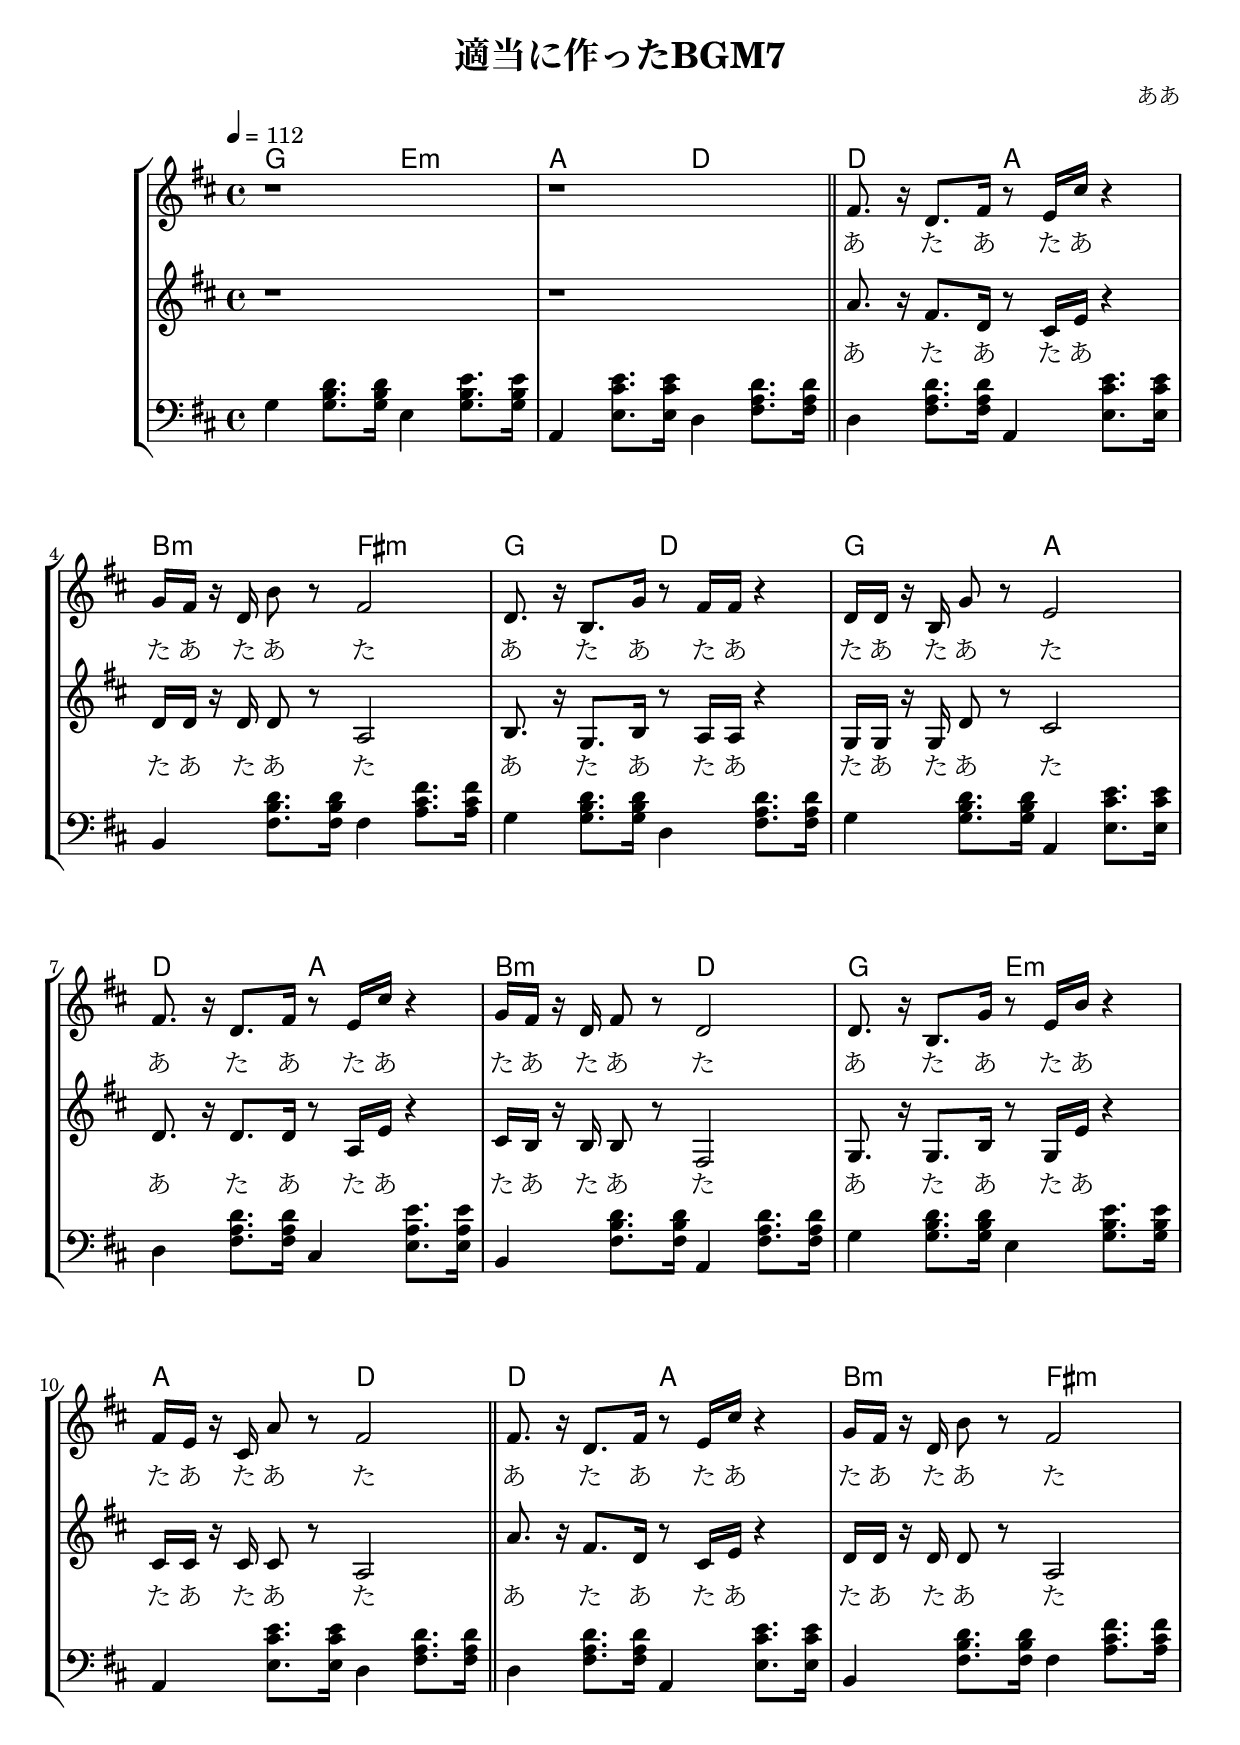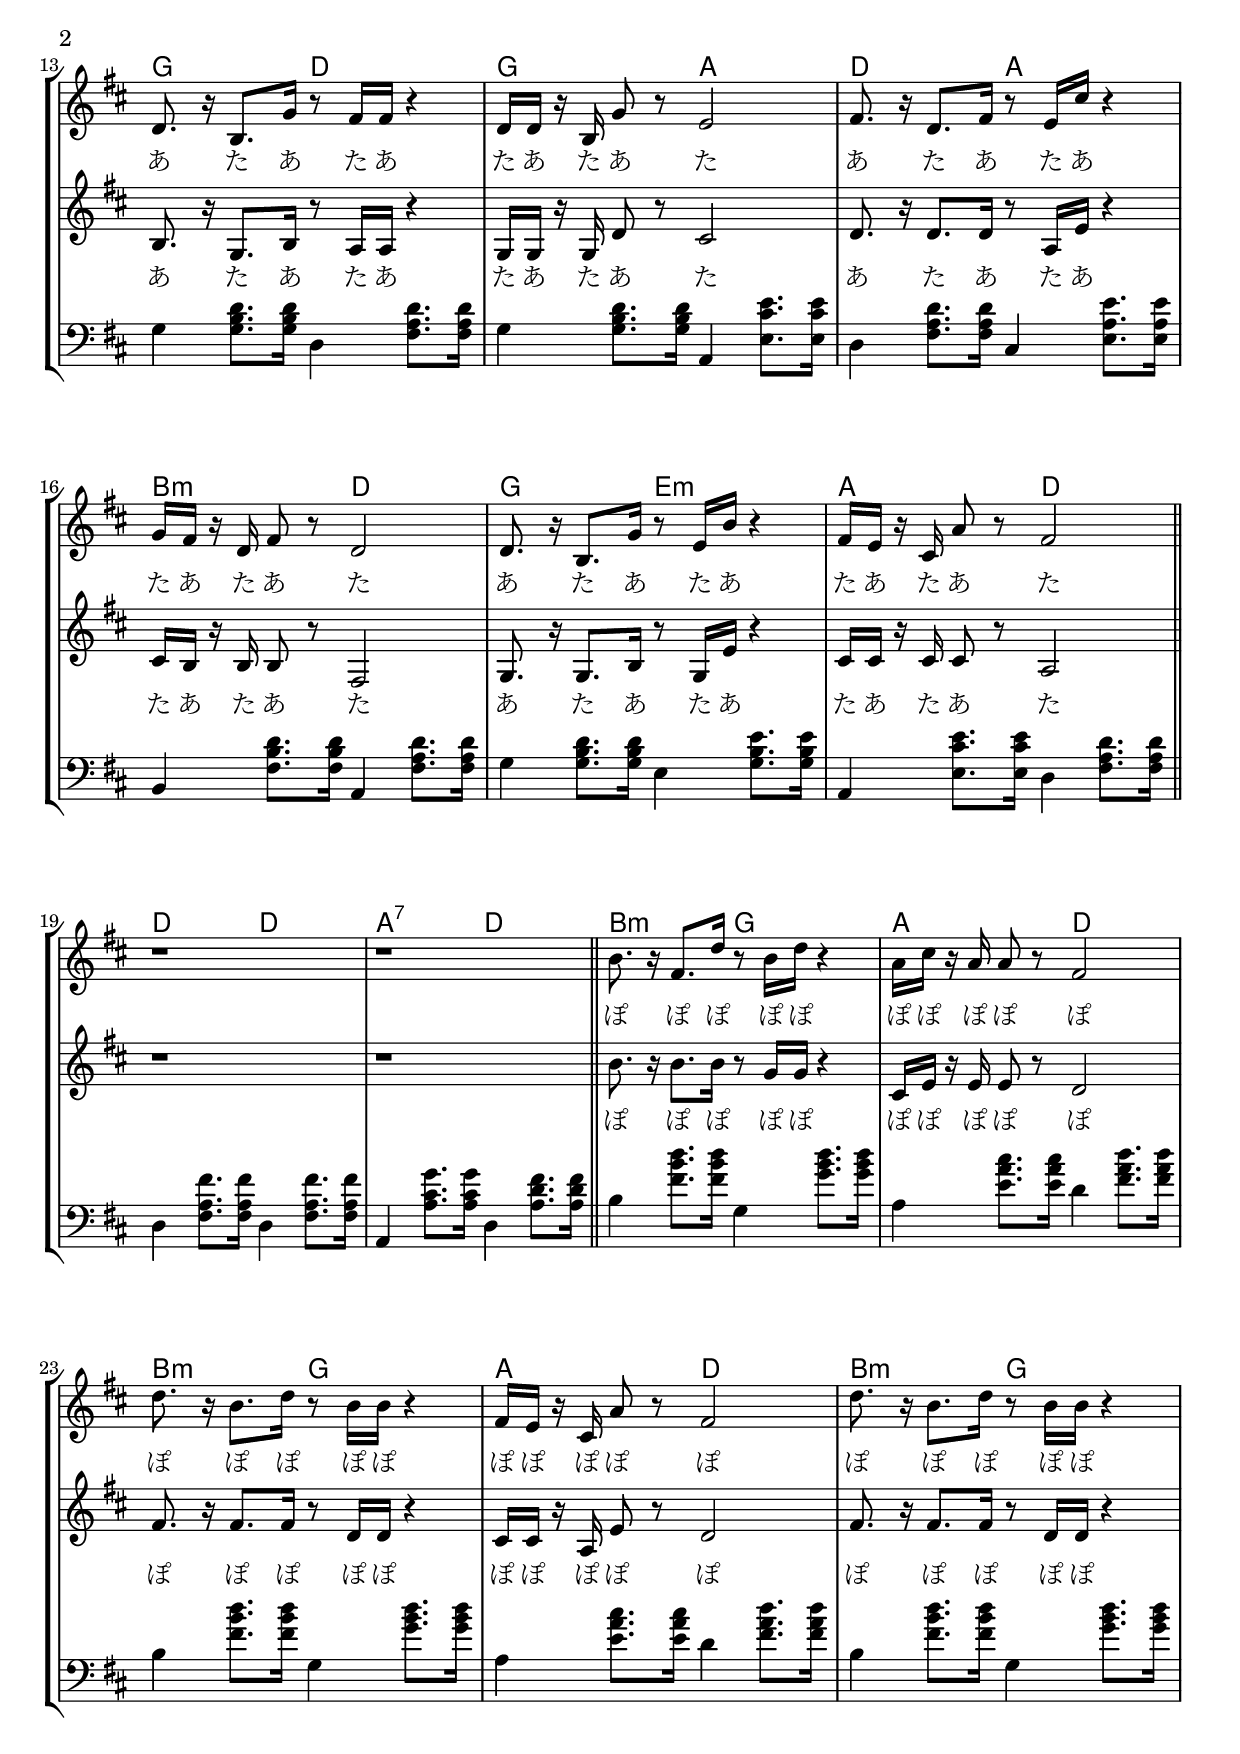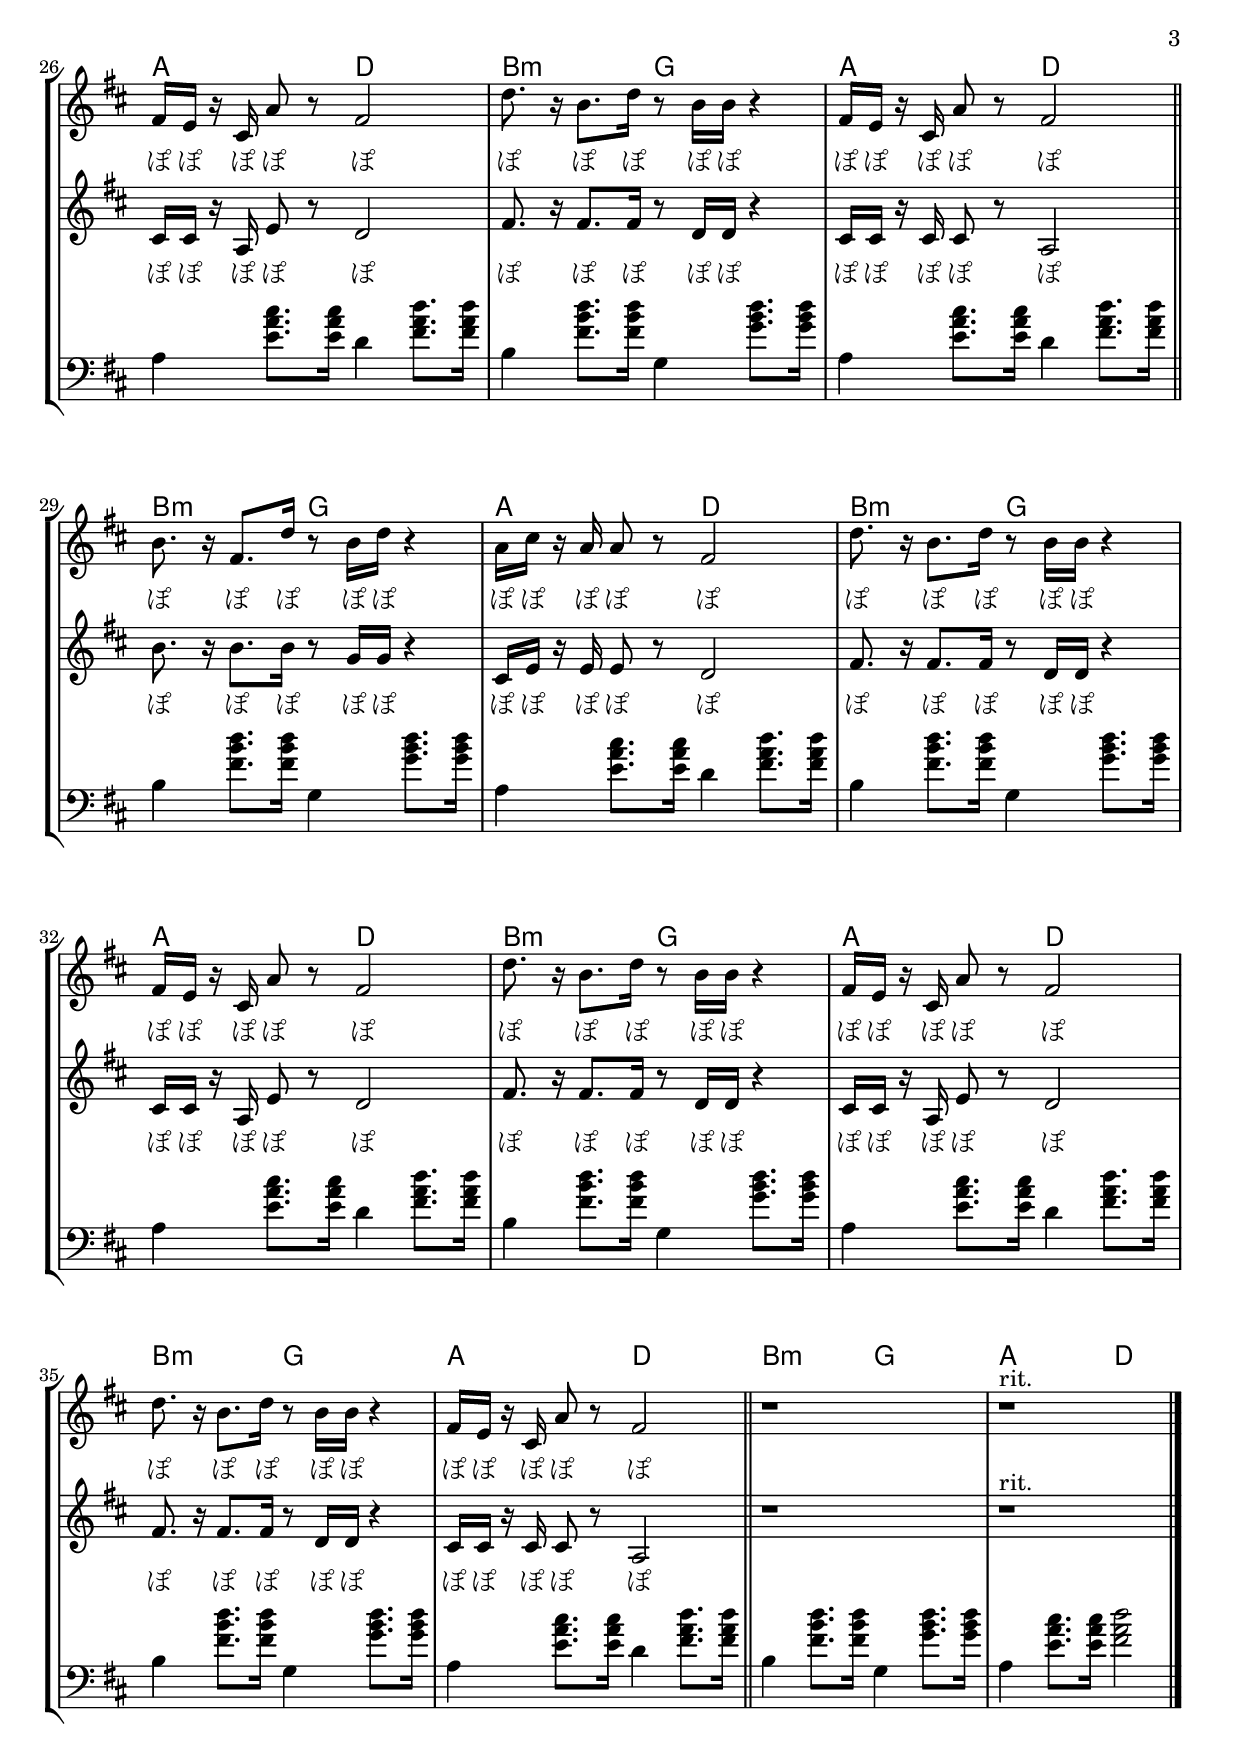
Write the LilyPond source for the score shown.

\version "2.12.1"

\header {
	title = \markup {適当に作ったBGM7}
	composer = \markup \center-column {ああ}
}

harmony = \chordmode {
	g2 e:m a d 

	d a b:m fis:m g d g a d a b:m d g e:m a d 

	d a b:m fis:m g d g a d a b:m d g e:m a d 

	d d a:7 d 

	b:m g a d b:m g a d b:m g a d b:m g a d 

	b:m g a d b:m g a d b:m g a d b:m g a d 

	b:m g a d 
}

melody = {
	\key d \major
	\tempo 4 = 112
	r1 | r1   
	\set Staff.midiInstrument = #"Celesta"
	fis'8.  r16  d'8.  fis'16  r8  e'16  cis''16  r4 
	g'16  fis'16  r16  d'16  b'8  r8  fis'2 
	d'8.  r16  b8.  g'16  r8  fis'16  fis'16  r4 
	d'16  d'16  r16  b16  g'8  r8  e'2 
	fis'8.  r16  d'8.  fis'16  r8  e'16  cis''16  r4 
	g'16  fis'16  r16  d'16  fis'8  r8  d'2 
	d'8.  r16  b8.  g'16  r8  e'16  b'16  r4 
	fis'16  e'16  r16  cis'16  a'8  r8  fis'2
	\set Staff.midiInstrument = #"Celesta"
	fis'8.  r16  d'8.  fis'16  r8  e'16  cis''16  r4 
	g'16  fis'16  r16  d'16  b'8  r8  fis'2 
	d'8.  r16  b8.  g'16  r8  fis'16  fis'16  r4 
	d'16  d'16  r16  b16  g'8  r8  e'2 
	fis'8.  r16  d'8.  fis'16  r8  e'16  cis''16  r4 
	g'16  fis'16  r16  d'16  fis'8  r8  d'2 
	d'8.  r16  b8.  g'16  r8  e'16  b'16  r4 
	fis'16  e'16  r16  cis'16  a'8  r8  fis'2
	r1 | r1   
	\set Staff.midiInstrument = #"Vibraphone"
	b'8.  r16  fis'8.  d''16  r8  b'16  d''16  r4 
	a'16  cis''16  r16  a'16  a'8  r8  fis'2 
	d''8.  r16  b'8.  d''16  r8  b'16  b'16  r4 
	fis'16  e'16  r16  cis'16  a'8  r8  fis'2 
	d''8.  r16  b'8.  d''16  r8  b'16  b'16  r4 
	fis'16  e'16  r16  cis'16  a'8  r8  fis'2 
	d''8.  r16  b'8.  d''16  r8  b'16  b'16  r4 
	fis'16  e'16  r16  cis'16  a'8  r8  fis'2
	\set Staff.midiInstrument = #"Vibraphone"
	b'8.  r16  fis'8.  d''16  r8  b'16  d''16  r4 
	a'16  cis''16  r16  a'16  a'8  r8  fis'2 
	d''8.  r16  b'8.  d''16  r8  b'16  b'16  r4 
	fis'16  e'16  r16  cis'16  a'8  r8  fis'2 
	d''8.  r16  b'8.  d''16  r8  b'16  b'16  r4 
	fis'16  e'16  r16  cis'16  a'8  r8  fis'2 
	d''8.  r16  b'8.  d''16  r8  b'16  b'16  r4 
	fis'16  e'16  r16  cis'16  a'8  r8  fis'2
	r1 | r1^"rit." \bar "|."
}

words = \lyricmode {
	
	あ  た  あ  た  あ  た  あ  た  あ  た  あ  た  あ  た  あ  た  あ  た  あ  た  あ  た  あ  た  あ  た  あ  た  あ  た  あ  た  あ  た  あ  た  あ  た  あ  た  
	あ  た  あ  た  あ  た  あ  た  あ  た  あ  た  あ  た  あ  た  あ  た  あ  た  あ  た  あ  た  あ  た  あ  た  あ  た  あ  た  あ  た  あ  た  あ  た  あ  た  
	
	ぽ  ぽ  ぽ  ぽ  ぽ  ぽ  ぽ  ぽ  ぽ  ぽ  ぽ  ぽ  ぽ  ぽ  ぽ  ぽ  ぽ  ぽ  ぽ  ぽ  ぽ  ぽ  ぽ  ぽ  ぽ  ぽ  ぽ  ぽ  ぽ  ぽ  ぽ  ぽ  ぽ  ぽ  ぽ  ぽ  ぽ  ぽ  ぽ  ぽ  
	ぽ  ぽ  ぽ  ぽ  ぽ  ぽ  ぽ  ぽ  ぽ  ぽ  ぽ  ぽ  ぽ  ぽ  ぽ  ぽ  ぽ  ぽ  ぽ  ぽ  ぽ  ぽ  ぽ  ぽ  ぽ  ぽ  ぽ  ぽ  ぽ  ぽ  ぽ  ぽ  ぽ  ぽ  ぽ  ぽ  ぽ  ぽ  ぽ  ぽ  
	
}

secondmelody = {
	\key d \major
	\tempo 4 = 112
	r1 | r1   
	\set Staff.midiInstrument = #"Tubular Bells"
	a'8.  r16  fis'8.  d'16  r8  cis'16  e'16  r4 
	d'16  d'16  r16  d'16  d'8  r8  a2 
	b8.  r16  g8.  b16  r8  a16  a16  r4 
	g16  g16  r16  g16  d'8  r8  cis'2 
	d'8.  r16  d'8.  d'16  r8  a16  e'16  r4 
	cis'16  b16  r16  b16  b8  r8  fis2 
	g8.  r16  g8.  b16  r8  g16  e'16  r4 
	cis'16  cis'16  r16  cis'16  cis'8  r8  a2
	\set Staff.midiInstrument = #"Tubular Bells"
	a'8.  r16  fis'8.  d'16  r8  cis'16  e'16  r4 
	d'16  d'16  r16  d'16  d'8  r8  a2 
	b8.  r16  g8.  b16  r8  a16  a16  r4 
	g16  g16  r16  g16  d'8  r8  cis'2 
	d'8.  r16  d'8.  d'16  r8  a16  e'16  r4 
	cis'16  b16  r16  b16  b8  r8  fis2 
	g8.  r16  g8.  b16  r8  g16  e'16  r4 
	cis'16  cis'16  r16  cis'16  cis'8  r8  a2
	r1 | r1   
	\set Staff.midiInstrument = #"Marimba"
	b'8.  r16  b'8.  b'16  r8  g'16  g'16  r4 
	cis'16  e'16  r16  e'16  e'8  r8  d'2 
	fis'8.  r16  fis'8.  fis'16  r8  d'16  d'16  r4 
	cis'16  cis'16  r16  a16  e'8  r8  d'2 
	fis'8.  r16  fis'8.  fis'16  r8  d'16  d'16  r4 
	cis'16  cis'16  r16  a16  e'8  r8  d'2 
	fis'8.  r16  fis'8.  fis'16  r8  d'16  d'16  r4 
	cis'16  cis'16  r16  cis'16  cis'8  r8  a2
	\set Staff.midiInstrument = #"Marimba"
	b'8.  r16  b'8.  b'16  r8  g'16  g'16  r4 
	cis'16  e'16  r16  e'16  e'8  r8  d'2 
	fis'8.  r16  fis'8.  fis'16  r8  d'16  d'16  r4 
	cis'16  cis'16  r16  a16  e'8  r8  d'2 
	fis'8.  r16  fis'8.  fis'16  r8  d'16  d'16  r4 
	cis'16  cis'16  r16  a16  e'8  r8  d'2 
	fis'8.  r16  fis'8.  fis'16  r8  d'16  d'16  r4 
	cis'16  cis'16  r16  cis'16  cis'8  r8  a2
	r1 | r1^"rit." \bar "|."
}

secondwords = \lyricmode {
	
	あ  た  あ  た  あ  た  あ  た  あ  た  あ  た  あ  た  あ  た  あ  た  あ  た  あ  た  あ  た  あ  た  あ  た  あ  た  あ  た  あ  た  あ  た  あ  た  あ  た  
	あ  た  あ  た  あ  た  あ  た  あ  た  あ  た  あ  た  あ  た  あ  た  あ  た  あ  た  あ  た  あ  た  あ  た  あ  た  あ  た  あ  た  あ  た  あ  た  あ  た  
	
	ぽ  ぽ  ぽ  ぽ  ぽ  ぽ  ぽ  ぽ  ぽ  ぽ  ぽ  ぽ  ぽ  ぽ  ぽ  ぽ  ぽ  ぽ  ぽ  ぽ  ぽ  ぽ  ぽ  ぽ  ぽ  ぽ  ぽ  ぽ  ぽ  ぽ  ぽ  ぽ  ぽ  ぽ  ぽ  ぽ  ぽ  ぽ  ぽ  ぽ  
	ぽ  ぽ  ぽ  ぽ  ぽ  ぽ  ぽ  ぽ  ぽ  ぽ  ぽ  ぽ  ぽ  ぽ  ぽ  ぽ  ぽ  ぽ  ぽ  ぽ  ぽ  ぽ  ぽ  ぽ  ぽ  ぽ  ぽ  ぽ  ぽ  ぽ  ぽ  ぽ  ぽ  ぽ  ぽ  ぽ  ぽ  ぽ  ぽ  ぽ  
	
}

tempochange = {
	\tempo 4 = 112
	r1 | r1 \bar "||"
	\tempo 4 = 112
	r1 | r1 | r1 | r1 | r1 | r1 | r1 | r1 \bar "||"
	\tempo 4 = 112
	r1 | r1 | r1 | r1 | r1 | r1 | r1 | r1 \bar "||"
	\tempo 4 = 112
	r1 | r1 \bar "||"
	\tempo 4 = 112
	r1 | r1 | r1 | r1 | r1 | r1 | r1 | r1 \bar "||"
	\tempo 4 = 112
	r1 | r1 | r1 | r1 | r1 | r1 | r1 | r1 \bar "||"
	\tempo 4 = 112
	r1 | \tempo 4 = 84 r2 \tempo 4 = 74 r2 \bar "|."
}

mainacc = {
	\clef bass
	\set Staff.midiInstrument = #"Acoustic grand"
	\key d \major
	\tempo 4 = 112
	g4 <g b d'>8. <g b d'>16
	e4 <g b e'>8. <g b e'>16
	a,4 <e cis' e'>8. <e cis' e'>16
	d4 <fis a d'>8. <fis a d'>16
	\bar "||"

	\set Staff.midiInstrument = #"Acoustic grand"
	d4 <fis a d'>8. <fis a d'>16
	a,4 <e cis' e'>8. <e cis' e'>16
	b,4 <fis b d'>8. <fis b d'>16
	fis4 <a cis' fis'>8. <a cis' fis'>16
	g4 <g b d'>8. <g b d'>16
	d4 <fis a d'>8. <fis a d'>16
	g4 <g b d'>8. <g b d'>16
	a,4 <e cis' e'>8. <e cis' e'>16
	d4 <fis a d'>8. <fis a d'>16
	cis4 <e a e'>8. <e a e'>16
	b,4 <fis b d'>8. <fis b d'>16
	a,4 <fis a d'>8. <fis a d'>16
	g4 <g b d'>8. <g b d'>16
	e4 <g b e'>8. <g b e'>16
	a,4 <e cis' e'>8. <e cis' e'>16
	d4 <fis a d'>8. <fis a d'>16
	\bar "||"

	\set Staff.midiInstrument = #"Acoustic grand"
	d4 <fis a d'>8. <fis a d'>16
	a,4 <e cis' e'>8. <e cis' e'>16
	b,4 <fis b d'>8. <fis b d'>16
	fis4 <a cis' fis'>8. <a cis' fis'>16
	g4 <g b d'>8. <g b d'>16
	d4 <fis a d'>8. <fis a d'>16
	g4 <g b d'>8. <g b d'>16
	a,4 <e cis' e'>8. <e cis' e'>16
	d4 <fis a d'>8. <fis a d'>16
	cis4 <e a e'>8. <e a e'>16
	b,4 <fis b d'>8. <fis b d'>16
	a,4 <fis a d'>8. <fis a d'>16
	g4 <g b d'>8. <g b d'>16
	e4 <g b e'>8. <g b e'>16
	a,4 <e cis' e'>8. <e cis' e'>16
	d4 <fis a d'>8. <fis a d'>16
	\bar "||"

	\set Staff.midiInstrument = #"Acoustic grand"
	d4 <fis a fis'>8. <fis a fis'>16
	d4 <fis a fis'>8. <fis a fis'>16
	a,4 <a cis' g'>8. <a cis' g'>16
	d4 <a d' fis'>8. <a d' fis'>16
	\bar "||"

	\set Staff.midiInstrument = #"Acoustic grand"
	b4 <fis' b' d''>8. <fis' b' d''>16
	g4 <g' b' d''>8. <g' b' d''>16
	a4 <e' a' cis''>8. <e' a' cis''>16
	d'4 <fis' a' d''>8. <fis' a' d''>16
	b4 <fis' b' d''>8. <fis' b' d''>16
	g4 <g' b' d''>8. <g' b' d''>16
	a4 <e' a' cis''>8. <e' a' cis''>16
	d'4 <fis' a' d''>8. <fis' a' d''>16
	b4 <fis' b' d''>8. <fis' b' d''>16
	g4 <g' b' d''>8. <g' b' d''>16
	a4 <e' a' cis''>8. <e' a' cis''>16
	d'4 <fis' a' d''>8. <fis' a' d''>16
	b4 <fis' b' d''>8. <fis' b' d''>16
	g4 <g' b' d''>8. <g' b' d''>16
	a4 <e' a' cis''>8. <e' a' cis''>16
	d'4 <fis' a' d''>8. <fis' a' d''>16
	\bar "||"

	\set Staff.midiInstrument = #"Acoustic grand"
	b4 <fis' b' d''>8. <fis' b' d''>16
	g4 <g' b' d''>8. <g' b' d''>16
	a4 <e' a' cis''>8. <e' a' cis''>16
	d'4 <fis' a' d''>8. <fis' a' d''>16
	b4 <fis' b' d''>8. <fis' b' d''>16
	g4 <g' b' d''>8. <g' b' d''>16
	a4 <e' a' cis''>8. <e' a' cis''>16
	d'4 <fis' a' d''>8. <fis' a' d''>16
	b4 <fis' b' d''>8. <fis' b' d''>16
	g4 <g' b' d''>8. <g' b' d''>16
	a4 <e' a' cis''>8. <e' a' cis''>16
	d'4 <fis' a' d''>8. <fis' a' d''>16
	b4 <fis' b' d''>8. <fis' b' d''>16
	g4 <g' b' d''>8. <g' b' d''>16
	a4 <e' a' cis''>8. <e' a' cis''>16
	d'4 <fis' a' d''>8. <fis' a' d''>16
	\bar "||"

	\set Staff.midiInstrument = #"Acoustic grand"
	b4 <fis' b' d''>8. <fis' b' d''>16
	g4 <g' b' d''>8. <g' b' d''>16
	a4 <e' a' cis''>8. <e' a' cis''>16
	<fis' a' d''>2
	\bar "|."
}

subacc = {
	\clef bass
	\set Staff.midiInstrument = #"String Ensemble 1"
	\key d \major
	\tempo 4 = 112
	g8 <g b d'>16 <g b d'>16   <g b d'>16 <g b d'>16   g16 <g b d'>16
	e8 <g b e'>16 <g b e'>16   <g b e'>16 <g b e'>16   g16 <g b e'>16
	a,8 <e cis' e'>16 <e cis' e'>16   <e cis' e'>16 <e cis' e'>16   e16 <e cis' e'>16
	d8 <fis a d'>16 <fis a d'>16   <fis a d'>16 <fis a d'>16   fis16 <fis a d'>16
	\bar "||"

	\set Staff.midiInstrument = #"String Ensemble 1"
	d8 <fis a d'>16 <fis a d'>16   <fis a d'>16 <fis a d'>16   fis16 <fis a d'>16
	a,8 <e cis' e'>16 <e cis' e'>16   <e cis' e'>16 <e cis' e'>16   e16 <e cis' e'>16
	b,8 <fis b d'>16 <fis b d'>16   <fis b d'>16 <fis b d'>16   fis16 <fis b d'>16
	fis8 <a cis' fis'>16 <a cis' fis'>16   <a cis' fis'>16 <a cis' fis'>16   a16 <a cis' fis'>16
	g8 <g b d'>16 <g b d'>16   <g b d'>16 <g b d'>16   g16 <g b d'>16
	d8 <fis a d'>16 <fis a d'>16   <fis a d'>16 <fis a d'>16   fis16 <fis a d'>16
	g8 <g b d'>16 <g b d'>16   <g b d'>16 <g b d'>16   g16 <g b d'>16
	a,8 <e cis' e'>16 <e cis' e'>16   <e cis' e'>16 <e cis' e'>16   e16 <e cis' e'>16
	d8 <fis a d'>16 <fis a d'>16   <fis a d'>16 <fis a d'>16   fis16 <fis a d'>16
	cis8 <e a e'>16 <e a e'>16   <e a e'>16 <e a e'>16   e16 <e a e'>16
	b,8 <fis b d'>16 <fis b d'>16   <fis b d'>16 <fis b d'>16   fis16 <fis b d'>16
	a,8 <fis a d'>16 <fis a d'>16   <fis a d'>16 <fis a d'>16   fis16 <fis a d'>16
	g8 <g b d'>16 <g b d'>16   <g b d'>16 <g b d'>16   g16 <g b d'>16
	e8 <g b e'>16 <g b e'>16   <g b e'>16 <g b e'>16   g16 <g b e'>16
	a,8 <e cis' e'>16 <e cis' e'>16   <e cis' e'>16 <e cis' e'>16   e16 <e cis' e'>16
	d8 <fis a d'>16 <fis a d'>16   <fis a d'>16 <fis a d'>16   fis16 <fis a d'>16
	\bar "||"

	\set Staff.midiInstrument = #"String Ensemble 1"
	d8 <fis a d'>16 <fis a d'>16   <fis a d'>16 <fis a d'>16   fis16 <fis a d'>16
	a,8 <e cis' e'>16 <e cis' e'>16   <e cis' e'>16 <e cis' e'>16   e16 <e cis' e'>16
	b,8 <fis b d'>16 <fis b d'>16   <fis b d'>16 <fis b d'>16   fis16 <fis b d'>16
	fis8 <a cis' fis'>16 <a cis' fis'>16   <a cis' fis'>16 <a cis' fis'>16   a16 <a cis' fis'>16
	g8 <g b d'>16 <g b d'>16   <g b d'>16 <g b d'>16   g16 <g b d'>16
	d8 <fis a d'>16 <fis a d'>16   <fis a d'>16 <fis a d'>16   fis16 <fis a d'>16
	g8 <g b d'>16 <g b d'>16   <g b d'>16 <g b d'>16   g16 <g b d'>16
	a,8 <e cis' e'>16 <e cis' e'>16   <e cis' e'>16 <e cis' e'>16   e16 <e cis' e'>16
	d8 <fis a d'>16 <fis a d'>16   <fis a d'>16 <fis a d'>16   fis16 <fis a d'>16
	cis8 <e a e'>16 <e a e'>16   <e a e'>16 <e a e'>16   e16 <e a e'>16
	b,8 <fis b d'>16 <fis b d'>16   <fis b d'>16 <fis b d'>16   fis16 <fis b d'>16
	a,8 <fis a d'>16 <fis a d'>16   <fis a d'>16 <fis a d'>16   fis16 <fis a d'>16
	g8 <g b d'>16 <g b d'>16   <g b d'>16 <g b d'>16   g16 <g b d'>16
	e8 <g b e'>16 <g b e'>16   <g b e'>16 <g b e'>16   g16 <g b e'>16
	a,8 <e cis' e'>16 <e cis' e'>16   <e cis' e'>16 <e cis' e'>16   e16 <e cis' e'>16
	d8 <fis a d'>16 <fis a d'>16   <fis a d'>16 <fis a d'>16   fis16 <fis a d'>16
	\bar "||"

	\set Staff.midiInstrument = #"String Ensemble 1"
	d8 <fis a fis'>16 <fis a fis'>16   <fis a fis'>16 <fis a fis'>16   fis16 <fis a fis'>16
	d8 <fis a fis'>16 <fis a fis'>16   <fis a fis'>16 <fis a fis'>16   fis16 <fis a fis'>16
	a,8 <a cis' g'>16 <a cis' g'>16   <a cis' g'>16 <a cis' g'>16   a16 <a cis' g'>16
	d8 <a d' fis'>16 <a d' fis'>16   <a d' fis'>16 <a d' fis'>16   a16 <a d' fis'>16
	\bar "||"

	\set Staff.midiInstrument = #"String Ensemble 1"
	b8 <fis' b' d''>16 <fis' b' d''>16   <fis' b' d''>16 <fis' b' d''>16   fis'16 <fis' b' d''>16
	g8 <g' b' d''>16 <g' b' d''>16   <g' b' d''>16 <g' b' d''>16   g'16 <g' b' d''>16
	a8 <e' a' cis''>16 <e' a' cis''>16   <e' a' cis''>16 <e' a' cis''>16   e'16 <e' a' cis''>16
	d'8 <fis' a' d''>16 <fis' a' d''>16   <fis' a' d''>16 <fis' a' d''>16   fis'16 <fis' a' d''>16
	b8 <fis' b' d''>16 <fis' b' d''>16   <fis' b' d''>16 <fis' b' d''>16   fis'16 <fis' b' d''>16
	g8 <g' b' d''>16 <g' b' d''>16   <g' b' d''>16 <g' b' d''>16   g'16 <g' b' d''>16
	a8 <e' a' cis''>16 <e' a' cis''>16   <e' a' cis''>16 <e' a' cis''>16   e'16 <e' a' cis''>16
	d'8 <fis' a' d''>16 <fis' a' d''>16   <fis' a' d''>16 <fis' a' d''>16   fis'16 <fis' a' d''>16
	b8 <fis' b' d''>16 <fis' b' d''>16   <fis' b' d''>16 <fis' b' d''>16   fis'16 <fis' b' d''>16
	g8 <g' b' d''>16 <g' b' d''>16   <g' b' d''>16 <g' b' d''>16   g'16 <g' b' d''>16
	a8 <e' a' cis''>16 <e' a' cis''>16   <e' a' cis''>16 <e' a' cis''>16   e'16 <e' a' cis''>16
	d'8 <fis' a' d''>16 <fis' a' d''>16   <fis' a' d''>16 <fis' a' d''>16   fis'16 <fis' a' d''>16
	b8 <fis' b' d''>16 <fis' b' d''>16   <fis' b' d''>16 <fis' b' d''>16   fis'16 <fis' b' d''>16
	g8 <g' b' d''>16 <g' b' d''>16   <g' b' d''>16 <g' b' d''>16   g'16 <g' b' d''>16
	a8 <e' a' cis''>16 <e' a' cis''>16   <e' a' cis''>16 <e' a' cis''>16   e'16 <e' a' cis''>16
	d'8 <fis' a' d''>16 <fis' a' d''>16   <fis' a' d''>16 <fis' a' d''>16   fis'16 <fis' a' d''>16
	\bar "||"

	\set Staff.midiInstrument = #"String Ensemble 1"
	b8 <fis' b' d''>16 <fis' b' d''>16   <fis' b' d''>16 <fis' b' d''>16   fis'16 <fis' b' d''>16
	g8 <g' b' d''>16 <g' b' d''>16   <g' b' d''>16 <g' b' d''>16   g'16 <g' b' d''>16
	a8 <e' a' cis''>16 <e' a' cis''>16   <e' a' cis''>16 <e' a' cis''>16   e'16 <e' a' cis''>16
	d'8 <fis' a' d''>16 <fis' a' d''>16   <fis' a' d''>16 <fis' a' d''>16   fis'16 <fis' a' d''>16
	b8 <fis' b' d''>16 <fis' b' d''>16   <fis' b' d''>16 <fis' b' d''>16   fis'16 <fis' b' d''>16
	g8 <g' b' d''>16 <g' b' d''>16   <g' b' d''>16 <g' b' d''>16   g'16 <g' b' d''>16
	a8 <e' a' cis''>16 <e' a' cis''>16   <e' a' cis''>16 <e' a' cis''>16   e'16 <e' a' cis''>16
	d'8 <fis' a' d''>16 <fis' a' d''>16   <fis' a' d''>16 <fis' a' d''>16   fis'16 <fis' a' d''>16
	b8 <fis' b' d''>16 <fis' b' d''>16   <fis' b' d''>16 <fis' b' d''>16   fis'16 <fis' b' d''>16
	g8 <g' b' d''>16 <g' b' d''>16   <g' b' d''>16 <g' b' d''>16   g'16 <g' b' d''>16
	a8 <e' a' cis''>16 <e' a' cis''>16   <e' a' cis''>16 <e' a' cis''>16   e'16 <e' a' cis''>16
	d'8 <fis' a' d''>16 <fis' a' d''>16   <fis' a' d''>16 <fis' a' d''>16   fis'16 <fis' a' d''>16
	b8 <fis' b' d''>16 <fis' b' d''>16   <fis' b' d''>16 <fis' b' d''>16   fis'16 <fis' b' d''>16
	g8 <g' b' d''>16 <g' b' d''>16   <g' b' d''>16 <g' b' d''>16   g'16 <g' b' d''>16
	a8 <e' a' cis''>16 <e' a' cis''>16   <e' a' cis''>16 <e' a' cis''>16   e'16 <e' a' cis''>16
	d'8 <fis' a' d''>16 <fis' a' d''>16   <fis' a' d''>16 <fis' a' d''>16   fis'16 <fis' a' d''>16
	\bar "||"

	\set Staff.midiInstrument = #"String Ensemble 1"
	b8 <fis' b' d''>16 <fis' b' d''>16   <fis' b' d''>16 <fis' b' d''>16   fis'16 <fis' b' d''>16
	g8 <g' b' d''>16 <g' b' d''>16   <g' b' d''>16 <g' b' d''>16   g'16 <g' b' d''>16
	a8 <e' a' cis''>16 <e' a' cis''>16   <e' a' cis''>16 <e' a' cis''>16   e'16 <e' a' cis''>16
	d'8 <fis' a' d''>16 <fis' a' d''>16 <d' fis' a' d''>4
	\bar "|."
}

percA = {
	\drummode {
	r1 |r1 \bar "||"
	\times 16/12{ hh8. hh8. hh8. hh8. } |\times 16/12{ hh8. hh8. hh8. hh8. } |\times 16/12{ hh8. hh8. hh8. hh8. } |\times 16/12{ hh8. hh8. hh8. hh8. } |\times 16/12{ hh8. hh8. hh8. hh8. } |\times 16/12{ hh8. hh8. hh8. hh8. } |\times 16/12{ hh8. hh8. hh8. hh8. } |\times 16/12{ r8. hh4 hh8 hh8. } \bar "||"
	\times 16/12{ hh8. hh8. hh8. hh8. } |\times 16/12{ hh8. hh8. hh8. hh8. } |\times 16/12{ hh8. hh8. hh8. hh8. } |\times 16/12{ hh8. hh8. hh8. hh8. } |\times 16/12{ hh8. hh8. hh8. hh8. } |\times 16/12{ hh8. hh8. hh8. hh8. } |\times 16/12{ hh8. hh8. hh8. hh8. } |\times 16/12{ r8. hh4 hh8 hh8. } \bar "||"
	\times 16/12{ hh8. hh8. hh8. hh8. } |\times 16/12{ r8. hh4 hh8 hh8. } \bar "||"
	\times 16/12{ hh8. hh8. hh8. hh8. } |\times 16/12{ hh8. hh8. hh8. hh8. } |\times 16/12{ hh8. hh8. hh8. hh8. } |\times 16/12{ hh8. hh8. hh8. hh8. } |\times 16/12{ hh8. hh8. hh8. hh8. } |\times 16/12{ hh8. hh8. hh8. hh8. } |\times 16/12{ hh8. hh8. hh8. hh8. } |\times 16/12{ r8. hh4 hh8 hh8. } \bar "||"
	\times 16/12{ hh8. hh8. hh8. hh8. } |\times 16/12{ hh8. hh8. hh8. hh8. } |\times 16/12{ hh8. hh8. hh8. hh8. } |\times 16/12{ hh8. hh8. hh8. hh8. } |\times 16/12{ hh8. hh8. hh8. hh8. } |\times 16/12{ hh8. hh8. hh8. hh8. } |\times 16/12{ hh8. hh8. hh8. hh8. } |\times 16/12{ r8. hh4 hh8 hh8. } \bar "||"
	\times 16/12{ hh8. hh8. hh8. hh8. } |\times 16/12{ r8. hh4 hh8 hh8. } \bar "|."
	}
}

percB = {
	\drummode {
	r1 |r1 \bar "||"
	\times 16/12{ r8. sn4. sn8. } |\times 16/12{ r8. sn4. sn8 sn16 } |\times 16/12{ r8. sn4. sn8. } |\times 16/12{ r8. sn4. sn8 sn16 } |\times 16/12{ r8. sn4. sn8. } |\times 16/12{ r8. sn4. sn8 sn16 } |\times 16/12{ r8. sn4. sn8. } |\times 16/12{ sn16 sn4 r16 sn8 sn4 } \bar "||"
	\times 16/12{ r8. sn4. sn8. } |\times 16/12{ r8. sn4. sn8 sn16 } |\times 16/12{ r8. sn4. sn8. } |\times 16/12{ r8. sn4. sn8 sn16 } |\times 16/12{ r8. sn4. sn8. } |\times 16/12{ r8. sn4. sn8 sn16 } |\times 16/12{ r8. sn4. sn8. } |\times 16/12{ sn16 sn4 r16 sn8 sn4 } \bar "||"
	\times 16/12{ r8. sn4. sn8. } |\times 16/12{ sn16 sn4 r16 sn8 sn4 } \bar "||"
	\times 16/12{ r8. sn4. sn8. } |\times 16/12{ r8. sn4. sn8 sn16 } |\times 16/12{ r8. sn4. sn8. } |\times 16/12{ r8. sn4. sn8 sn16 } |\times 16/12{ r8. sn4. sn8. } |\times 16/12{ r8. sn4. sn8 sn16 } |\times 16/12{ r8. sn4. sn8. } |\times 16/12{ sn16 sn4 r16 sn8 sn4 } \bar "||"
	\times 16/12{ r8. sn4. sn8. } |\times 16/12{ r8. sn4. sn8 sn16 } |\times 16/12{ r8. sn4. sn8. } |\times 16/12{ r8. sn4. sn8 sn16 } |\times 16/12{ r8. sn4. sn8. } |\times 16/12{ r8. sn4. sn8 sn16 } |\times 16/12{ r8. sn4. sn8. } |\times 16/12{ sn16 sn4 r16 sn8 sn4 } \bar "||"
	\times 16/12{ r8. sn4. sn8. } |\times 16/12{ sn16 sn4 r16 sn8 sn4 } \bar "|."
	}
}

percC = {
	\drummode {
	r1 |r1 \bar "||"
	\times 16/12{ bd4 r16 bd16 bd4. } |\times 16/12{ bd4 r16 bd16 bd4. } |\times 16/12{ bd4 r16 bd16 bd4. } |\times 16/12{ bd4 r16 bd16 bd4. } |\times 16/12{ bd4 r16 bd16 bd4. } |\times 16/12{ bd4 r16 bd16 bd4. } |\times 16/12{ bd4 r16 bd16 bd4. } |\times 16/12{ r8 bd16 bd8 bd16 bd8 bd16 bd8 bd16 } \bar "||"
	\times 16/12{ bd4 r16 bd16 bd4. } |\times 16/12{ bd4 r16 bd16 bd4. } |\times 16/12{ bd4 r16 bd16 bd4. } |\times 16/12{ bd4 r16 bd16 bd4. } |\times 16/12{ bd4 r16 bd16 bd4. } |\times 16/12{ bd4 r16 bd16 bd4. } |\times 16/12{ bd4 r16 bd16 bd4. } |\times 16/12{ r8 bd16 bd8 bd16 bd8 bd16 bd8 bd16 } \bar "||"
	\times 16/12{ bd4 r16 bd16 bd4. } |\times 16/12{ r8 bd16 bd8 bd16 bd8 bd16 bd8 bd16 } \bar "||"
	\times 16/12{ bd4 r16 bd16 bd4. } |\times 16/12{ bd4 r16 bd16 bd4. } |\times 16/12{ bd4 r16 bd16 bd4. } |\times 16/12{ bd4 r16 bd16 bd4. } |\times 16/12{ bd4 r16 bd16 bd4. } |\times 16/12{ bd4 r16 bd16 bd4. } |\times 16/12{ bd4 r16 bd16 bd4. } |\times 16/12{ r8 bd16 bd8 bd16 bd8 bd16 bd8 bd16 } \bar "||"
	\times 16/12{ bd4 r16 bd16 bd4. } |\times 16/12{ bd4 r16 bd16 bd4. } |\times 16/12{ bd4 r16 bd16 bd4. } |\times 16/12{ bd4 r16 bd16 bd4. } |\times 16/12{ bd4 r16 bd16 bd4. } |\times 16/12{ bd4 r16 bd16 bd4. } |\times 16/12{ bd4 r16 bd16 bd4. } |\times 16/12{ r8 bd16 bd8 bd16 bd8 bd16 bd8 bd16 } \bar "||"
	\times 16/12{ bd4 r16 bd16 bd4. } |\times 16/12{ r8 bd16 bd8 bd16 bd8 bd16 bd8 bd16 } \bar "|."
	}
}

percD = {
	\drummode {
	r1 |r1 \bar "||"
	\times 16/12{ r8 hhp8. hhp8. hhp8. hhp16 } |\times 16/12{ r8 hhp8. hhp8. hhp8. hhp16 } |\times 16/12{ r8 hhp8. hhp8. hhp8. hhp16 } |\times 16/12{ r8 hhp8. hhp8. hhp8. hhp16 } |\times 16/12{ r8 hhp8. hhp8. hhp8. hhp16 } |\times 16/12{ r8 hhp8. hhp8. hhp8. hhp16 } |\times 16/12{ r8 hhp8. hhp8. hhp8. hhp16 } |\times 16/12{ r4 r16 hhp4 r16 hhp8 } \bar "||"
	\times 16/12{ r8 hhp8. hhp8. hhp8. hhp16 } |\times 16/12{ r8 hhp8. hhp8. hhp8. hhp16 } |\times 16/12{ r8 hhp8. hhp8. hhp8. hhp16 } |\times 16/12{ r8 hhp8. hhp8. hhp8. hhp16 } |\times 16/12{ r8 hhp8. hhp8. hhp8. hhp16 } |\times 16/12{ r8 hhp8. hhp8. hhp8. hhp16 } |\times 16/12{ r8 hhp8. hhp8. hhp8. hhp16 } |\times 16/12{ r4 r16 hhp4 r16 hhp8 } \bar "||"
	\times 16/12{ r8 hhp8. hhp8. hhp8. hhp16 } |\times 16/12{ r4 r16 hhp4 r16 hhp8 } \bar "||"
	\times 16/12{ r8 hhp8. hhp8. hhp8. hhp16 } |\times 16/12{ r8 hhp8. hhp8. hhp8. hhp16 } |\times 16/12{ r8 hhp8. hhp8. hhp8. hhp16 } |\times 16/12{ r8 hhp8. hhp8. hhp8. hhp16 } |\times 16/12{ r8 hhp8. hhp8. hhp8. hhp16 } |\times 16/12{ r8 hhp8. hhp8. hhp8. hhp16 } |\times 16/12{ r8 hhp8. hhp8. hhp8. hhp16 } |\times 16/12{ r4 r16 hhp4 r16 hhp8 } \bar "||"
	\times 16/12{ r8 hhp8. hhp8. hhp8. hhp16 } |\times 16/12{ r8 hhp8. hhp8. hhp8. hhp16 } |\times 16/12{ r8 hhp8. hhp8. hhp8. hhp16 } |\times 16/12{ r8 hhp8. hhp8. hhp8. hhp16 } |\times 16/12{ r8 hhp8. hhp8. hhp8. hhp16 } |\times 16/12{ r8 hhp8. hhp8. hhp8. hhp16 } |\times 16/12{ r8 hhp8. hhp8. hhp8. hhp16 } |\times 16/12{ r4 r16 hhp4 r16 hhp8 } \bar "||"
	\times 16/12{ r8 hhp8. hhp8. hhp8. hhp16 } |\times 16/12{ r4 r16 hhp4 r16 hhp8 } \bar "|."
	}
}

percE = {
	\drummode {
	r1 |r1 \bar "||"
	\times 16/12{ r2. } |r1 |r1 |r1 |\times 16/12{ r2. } |r1 |r1 |\times 16/12{ r2 r8. hho16 } \bar "||"
	\times 16/12{ r2. } |r1 |r1 |r1 |\times 16/12{ r2. } |r1 |r1 |\times 16/12{ r2 r8. hho16 } \bar "||"
	\times 16/12{ r2. } |\times 16/12{ r2 r8. hho16 } \bar "||"
	\times 16/12{ r2. } |r1 |r1 |r1 |\times 16/12{ r2. } |r1 |r1 |\times 16/12{ r2 r8. hho16 } \bar "||"
	\times 16/12{ r2. } |r1 |r1 |r1 |\times 16/12{ r2. } |r1 |r1 |\times 16/12{ r2 r8. hho16 } \bar "||"
	\times 16/12{ r2. } |\times 16/12{ r2 r8. hho16 } \bar "|."
	}
}

\score {
	<<
		\new StaffGroup <<
			\new ChordNames {\harmony}
			\new Voice = "melody" {\melody}
			\new Lyrics \lyricsto "melody" \words
			\new Voice = "secondmelody" {\secondmelody}
			\new Lyrics \lyricsto "secondmelody" \secondwords
			\new Staff = "mainacc" {\mainacc}
		>>
	>>
	\layout { }
}
